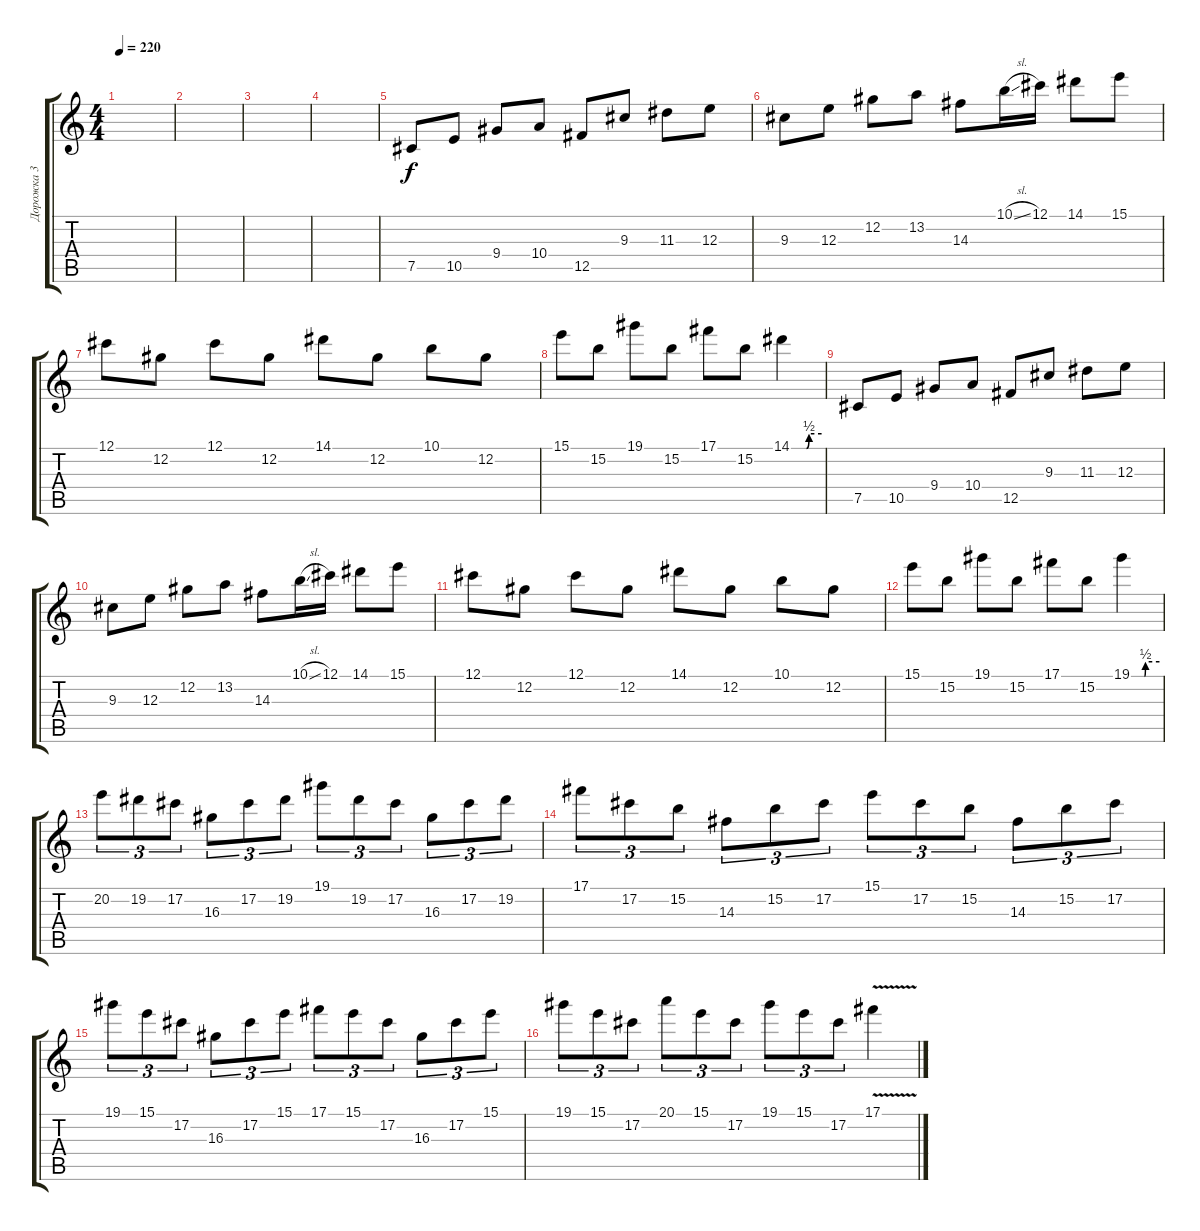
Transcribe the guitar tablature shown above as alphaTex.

\track ("Дорожка 3" "Дорожка 3") {instrument distortionguitar}
\staff {score tabs}
\tuning (Db4 Ab3 E3 B2 Gb2 Db2) {hide}
\ts (4 4)
\tempo 220
\clef g2
\ks c
|
|
|
|
7.5.8 10.5.8 9.4.8 10.4.8 12.5.8 9.3.8 11.3.8 12.3.8 |
9.3.8 12.3.8 12.2.8 13.2.8 14.3.8 10.1{sl}.16 12.1.16 14.1.8 15.1.8 |
12.1.8 12.2.8 12.1.8 12.2.8 14.1.8 12.2.8 10.1.8 12.2.8 |
15.1.8 15.2.8 19.1.8 15.2.8 17.1.8 15.2.8 14.1{be (custom 0 0 30 0 35 2 60 2)}.4 |
7.5.8 10.5.8 9.4.8 10.4.8 12.5.8 9.3.8 11.3.8 12.3.8 |
9.3.8 12.3.8 12.2.8 13.2.8 14.3.8 10.1{sl}.16 12.1.16 14.1.8 15.1.8 |
12.1.8 12.2.8 12.1.8 12.2.8 14.1.8 12.2.8 10.1.8 12.2.8 |
15.1.8 15.2.8 19.1.8 15.2.8 17.1.8 15.2.8 19.1{be (custom 0 0 28 0 30 2 60 2)}.4 |
20.2.8{tu (3 2)} 19.2.8{tu (3 2)} 17.2.8{tu (3 2)} 16.3.8{tu (3 2)} 17.2.8{tu (3 2)} 19.2.8{tu (3 2)} 19.1.8{tu (3 2)} 19.2.8{tu (3 2)} 17.2.8{tu (3 2)} 16.3.8{tu (3 2)} 17.2.8{tu (3 2)} 19.2.8{tu (3 2)} |
17.1.8{tu (3 2)} 17.2.8{tu (3 2)} 15.2.8{tu (3 2)} 14.3.8{tu (3 2)} 15.2.8{tu (3 2)} 17.2.8{tu (3 2)} 15.1.8{tu (3 2)} 17.2.8{tu (3 2)} 15.2.8{tu (3 2)} 14.3.8{tu (3 2)} 15.2.8{tu (3 2)} 17.2.8{tu (3 2)} |
19.1.8{tu (3 2)} 15.1.8{tu (3 2)} 17.2.8{tu (3 2)} 16.3.8{tu (3 2)} 17.2.8{tu (3 2)} 15.1.8{tu (3 2)} 17.1.8{tu (3 2)} 15.1.8{tu (3 2)} 17.2.8{tu (3 2)} 16.3.8{tu (3 2)} 17.2.8{tu (3 2)} 15.1.8{tu (3 2)} |
19.1.8{tu (3 2)} 15.1.8{tu (3 2)} 17.2.8{tu (3 2)} 20.1.8{tu (3 2)} 15.1.8{tu (3 2)} 17.2.8{tu (3 2)} 19.1.8{tu (3 2)} 15.1.8{tu (3 2)} 17.2.8{tu (3 2)} 17.1{v}.4
